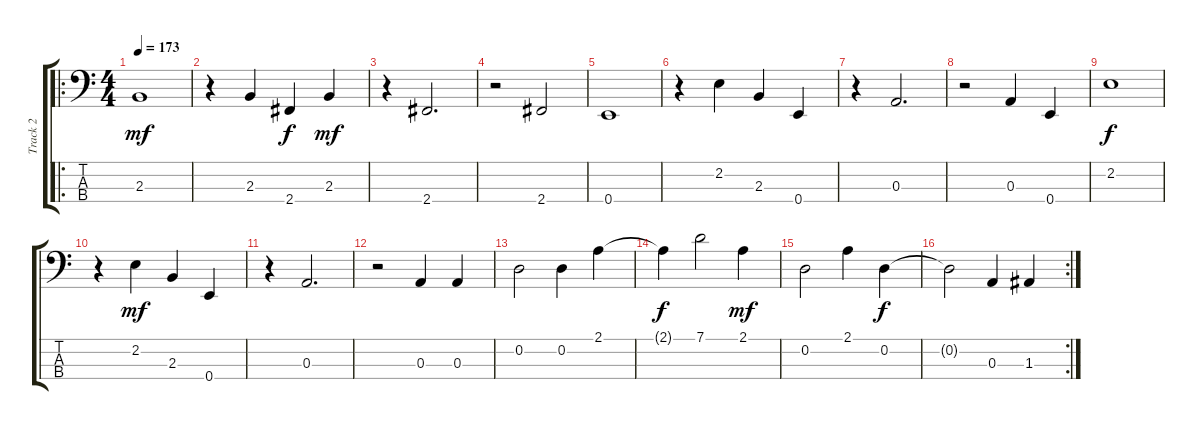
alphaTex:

\track ("Track 2" "Track 2") {instrument electricbassfinger}
\staff {score tabs}
\tuning (G2 D2 A1 E1) {hide}
\ro
\ts (4 4)
\tempo 173
\clef f4
\ks c
2.3.1{dy mf} |
r.4 2.3.4 2.4.4{dy f} 2.3.4{dy mf} |
r.4 2.4.2{d} |
r.2 2.4.2 |
0.4.1 |
r.4 2.2.4 2.3.4 0.4.4 |
r.4 0.3.2{d} |
r.2 0.3.4 0.4.4 |
2.2.1{dy f} |
r.4 2.2.4{dy mf} 2.3.4 0.4.4 |
r.4 0.3.2{d} |
r.2 0.3.4 0.3.4 |
0.2.2 0.2.4 2.1.4 |
2.1{t}.4{dy f} 7.1.2 2.1.4{dy mf} |
0.2.2 2.1.4 0.2.4{dy f} |
\rc 2
0.2{t}.2 0.3.4 1.3.4
